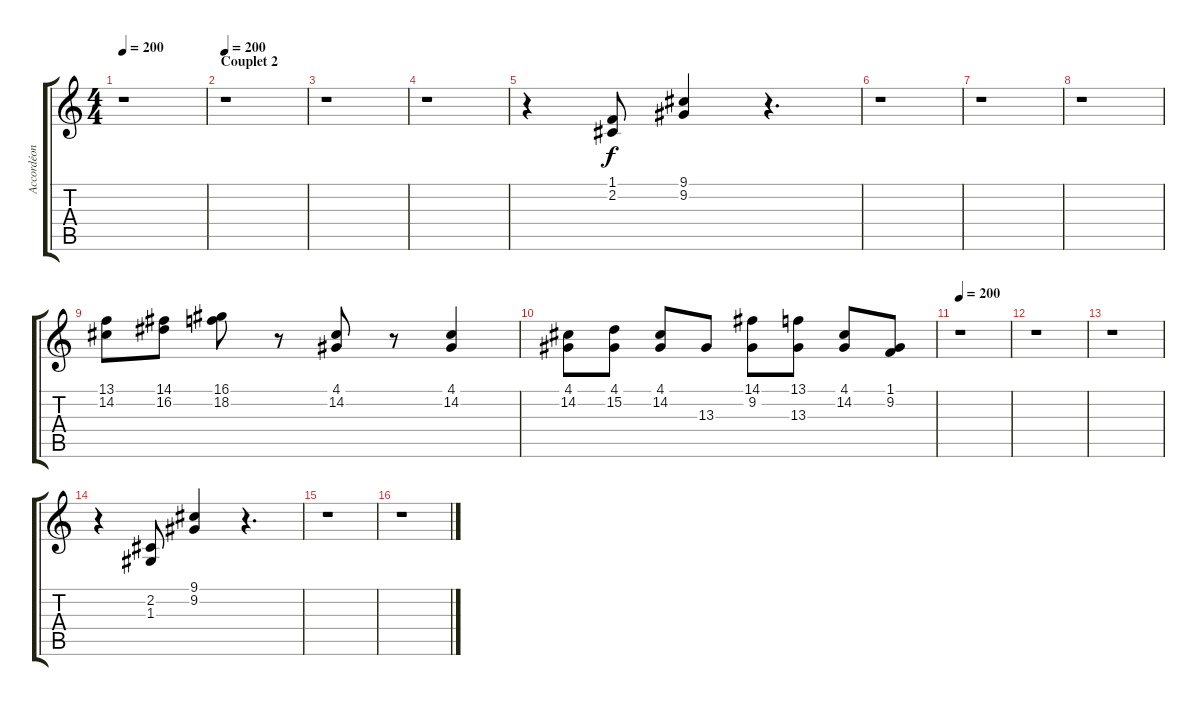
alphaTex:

\track ("Accordéon" "Accordéon") {instrument accordion}
\staff {score tabs}
\tuning (E4 B3 G3 D3 A2 E2) {hide}
\ts (4 4)
\tempo 200
\clef g2
\ks c
r.1{dy f} |
\section ("" "Couplet 2")
\tempo 200
r.1 |
r.1 |
r.1 |
r.4 (1.1 2.2).8 (9.1 9.2).4 r.4{d} |
r.1 |
r.1 |
r.1 |
(13.1 14.2).8 (14.1 16.2).8 (16.1 18.2).8 r.8 (4.1 14.2).8 r.8 (4.1 14.2).4 |
(4.1 14.2).8 (4.1 15.2).8 (4.1 14.2).8 13.3.8 (14.1 9.2).8 (13.1 13.3).8 (4.1 14.2).8 (1.1 9.2).8 |
\tempo 200
r.1 |
r.1 |
r.1 |
r.4 (2.2 1.3).8 (9.1 9.2).4 r.4{d} |
r.1 |
r.1
